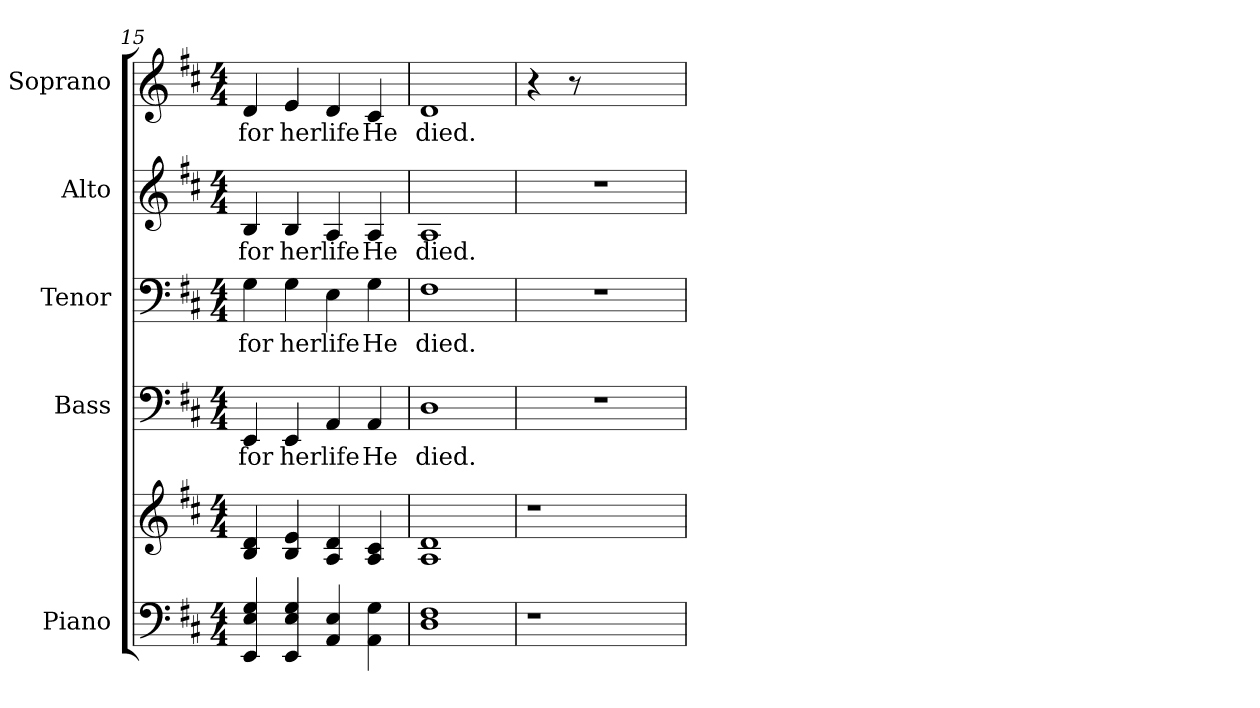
**kern	**kern	**kern	**text	**kern	**text	**kern	**text	**kern	**text
*part5	*part5	*part4	*part4	*part3	*part3	*part2	*part2	*part1	*part1
*staff6	*staff5	*staff4	*staff4	*staff3	*staff3	*staff2	*staff2	*staff1	*staff1
*I"Piano	*	*I"Bass	*	*I"Tenor	*	*I"Alto	*	*I"Soprano	*
*I'Pno.	*	*I'B.	*	*I'T.	*	*I'A.	*	*I'S.	*
!!LO:PB:g=z
*clefF4	*clefG2	*clefF4	*	*clefF4	*	*clefG2	*	*clefG2	*
*k[f#c#]	*k[f#c#]	*k[f#c#]	*	*k[f#c#]	*	*k[f#c#]	*	*k[f#c#]	*
*D:	*D:	*D:	*	*D:	*	*D:	*	*D:	*
*M4/4	*M4/4	*M4/4	*	*M4/4	*	*M4/4	*	*M4/4	*
=15	=15	=15	=15	=15	=15	=15	=15	=15	=15
!	!	!	!LO:LY:b:color=#000000	!	!	!	!	!	!
!	!	!	!	!	!LO:LY:b:color=#000000	!	!	!	!
!	!	!	!	!	!	!	!LO:LY:b:color=#000000	!	!
!	!	!	!	!	!	!	!	!	!LO:LY:b:color=#000000
4EEi/ 4Ei 4Gi	4Bi/ 4di	4EEi/	for	4Gi\	for	4Bi/	for	4di/	for
!	!	!	!LO:LY:b:color=#000000	!	!	!	!	!	!
!	!	!	!	!	!LO:LY:b:color=#000000	!	!	!	!
!	!	!	!	!	!	!	!LO:LY:b:color=#000000	!	!
!	!	!	!	!	!	!	!	!	!LO:LY:b:color=#000000
4EEi/ 4Ei 4Gi	4Bi/ 4ei	4EEi/	her	4Gi\	her	4Bi/	her	4ei/	her
!	!	!	!LO:LY:b:color=#000000	!	!	!	!	!	!
!	!	!	!	!	!LO:LY:b:color=#000000	!	!	!	!
!	!	!	!	!	!	!	!LO:LY:b:color=#000000	!	!
!	!	!	!	!	!	!	!	!	!LO:LY:b:color=#000000
4AAi/ 4Ei	4Ai/ 4di	4AAi/	life	4Ei\	life	4Ai/	life	4di/	life
!	!	!	!LO:LY:b:color=#000000	!	!	!	!	!	!
!	!	!	!	!	!LO:LY:b:color=#000000	!	!	!	!
!	!	!	!	!	!	!	!LO:LY:b:color=#000000	!	!
!	!	!	!	!	!	!	!	!	!LO:LY:b:color=#000000
4AAi\ 4Gi	4Ai/ 4c#i	4AAi/	He	4Gi\	He	4Ai/	He	4c#i/	He
=16	=16	=16	=16	=16	=16	=16	=16	=16	=16
!	!	!	!LO:LY:b:color=#000000	!	!	!	!	!	!
!	!	!	!	!	!LO:LY:b:color=#000000	!	!	!	!
!	!	!	!	!	!	!	!LO:LY:b:color=#000000	!	!
!	!	!	!	!	!	!	!	!	!LO:LY:b:color=#000000
1Di 1F#i	1Ai 1di	1Di	died.	1F#i	died.	1Ai	died.	1di	died.
!!LO:PB:g=z
=17	=17	=17	=17	=17	=17	=17	=17	=17	=17
!LO:N:vis=1	!LO:N:vis=1	!LO:N:vis=1	!	!LO:N:vis=1	!	!LO:N:vis=1	!	!	!
4.r	4.r	1r	.	1r	.	1r	.	4r	.
.	.	.	.	.	.	.	.	8r	.
2ryy	2ryy	.	.	.	.	.	.	2ryy	.
8ryy	8ryy	.	.	.	.	.	.	8ryy	.
=	=	=	=	=	=	=	=	=	=
*-	*-	*-	*-	*-	*-	*-	*-	*-	*-
